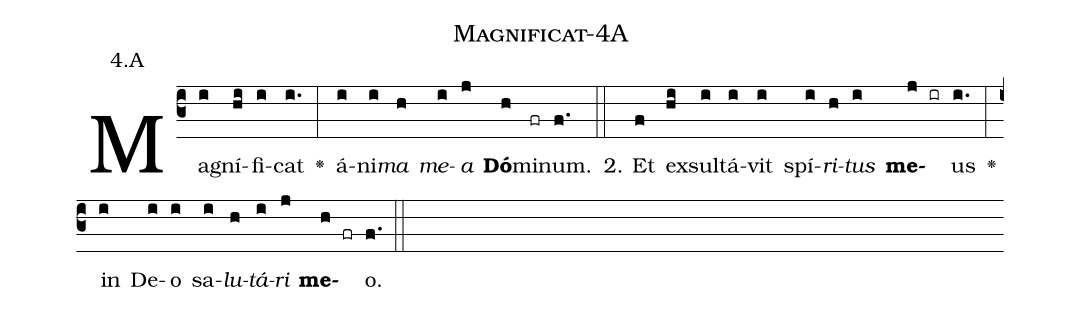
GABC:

name: Magnificat-4A;
annotation: 4.A;
%%
(c3)Ma(i)gní(hi)fi(i)cat(i.) <v>\greheightstar</v>(:) á(i)ni(i)<i>ma</i>(h) <i>me</i>(i)<i>a</i>(j) <b>Dó</b>(h)mi(fr)num.(f.) (::)
2. Et(f) ex(hi)sul(i)tá(i)vit(i) spí(i)<i>ri</i>(h)<i>tus</i>(i) <b>me</b>(j ir)us(i.) <v>\greheightstar</v>(:) in(i) De(i)o(i) sa(i)<i>lu</i>(h)<i>tá</i>(i)<i>ri</i>(j) <b>me</b>(h fr)o.(f.) (::)


%E(i) u(h) o(i) u(j) a(h) e.(f.) (::)
